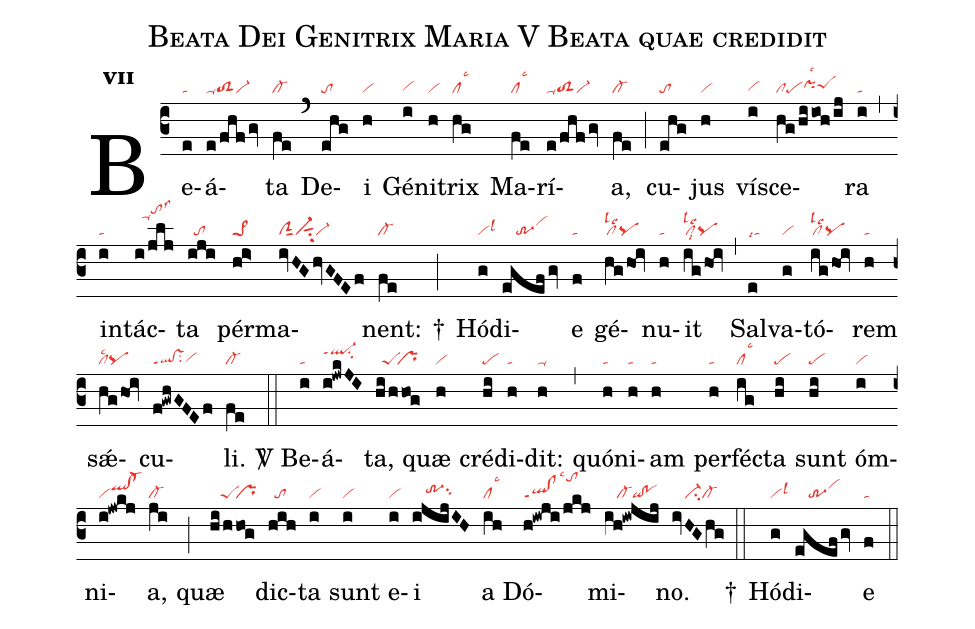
name:Beata Dei Genitrix Maria V Beata quae credidit;
office-part:re;
mode:7;
nabc-lines:1;
%%
initial-style: 1;
name: Beata Dei Genitrix;
mode: 7;
office-part: Responsorium;
annotation: Resp.;
annotation: vii;
nabc-lines: 1;
%%
(c3) Be(e|ta)á(e/fhf/gv|ta-toS2vi-)ta(fe|cl-) (`) De(ehg|to)i(h|vi) Gé(i|vihg)ni(h|vi)trix(hg|cllsc3) Ma(fe|cllsc3)rí(e/fhf/gv|ta-toS2vi-)a,(fe|cl-) (;) cu(ehg|to)jus(h|vi) ví(i|vihg)sce(hg/hiioh/ij|clpepihhlsc2peShh)ra(i|ta) (,) in(i|ta)tác(i/jlj|//ta-hmtohplss3)ta(iji|//to) pér(hi>|pe>1)ma(ivHGhvGFEf|clSsut1vi-sut1su2vi-)nent:(fe|cl-) †(;) Hó(g|vilsl3)di(egef/gv|////tr-3vihj)e(f|ta) gé(hghoi|cllslc2pq)nu(h|ta)it(ighoi|cllslc2lsi8pq) (,) Sal(e|talsi7)va(g|vi)tó(ighoi|cllslc2pq)rem(h|ta) sǽ(hghoi|cllsc2pq)cu(f!gwhGFEf|ql!vsppt1su2vihg)li.(fe|cl-) (::)

<sp>V/</sp> Be(i|ta)á(i!jwkJI|ql-hjppt1su2)ta,(hi/hhog|//peS`pr) quæ(h|vi) cré(hi|pe)di(h|ta)dit:(h|ta-) (,) quón(h|ta)i(h|ta)am(h|ta) per(h|ta)féc(ig|cllsc3)ta(hi|pe) sunt(hi|pe) óm(i|vi)ni(i!jwkj|viqlhi!cl-hi)a,(ji|cl-) (;) quæ(hi/hhog|///peS`pr) dic(hih|//to)ta(i|vi) sunt(i|vi) e(i|vi)i(ijijIH|////tr-3hhsu2) a(ih|cllsc3) Dó(h!iwji/jkj|ql!clppt1lsc3tohm)mi(ih!iwjij|////cl-qi!po)no.(ivHGhg|////ci-cl-) (::)
†() Hó(g|vilsl3)di(egef/gv|////tr-3vihj)e(f|ta) (::)
